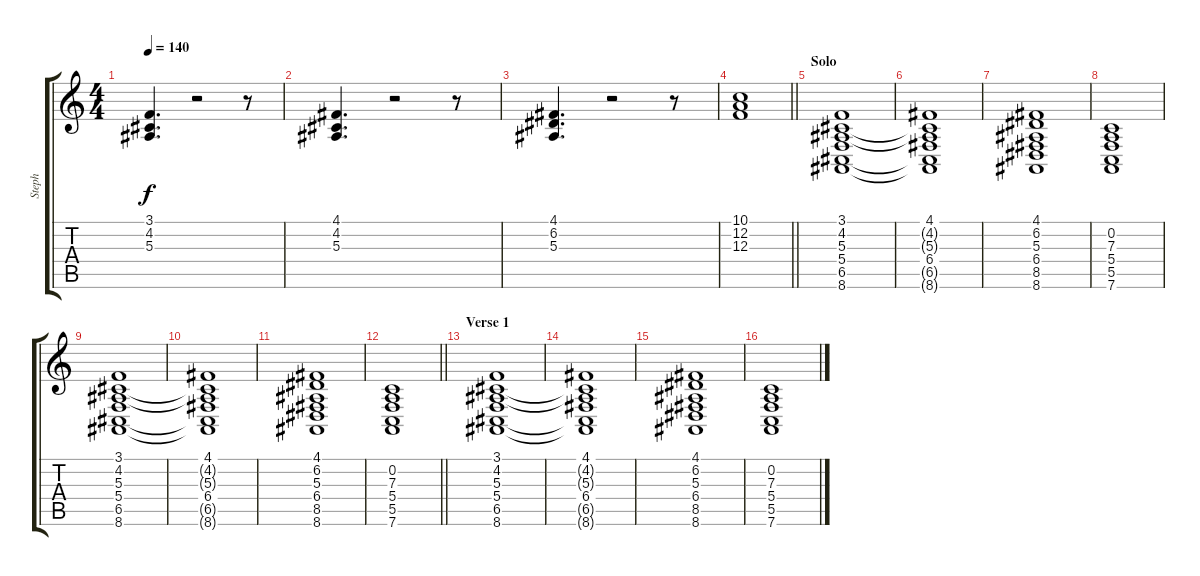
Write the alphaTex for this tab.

\track ("Steph" "Steph") {instrument acousticgrandpiano}
\staff {score tabs}
\tuning (D4 A3 F3 C3 G2 D2) {hide}
\ts (4 4)
\section ("" "")
\tempo 140
\clef g2
\ks c
(3.1 4.2 5.3).4{d dy f} r.2 r.8 |
(4.1 4.2 5.3).4{d} r.2 r.8 |
(4.1 6.2 5.3).4{d} r.2 r.8 |
\barLineRight lightlight
(10.1 12.2 12.3).1 |
\section ("" "Solo")
(3.1 4.2 5.3 5.4 6.5 8.6).1 |
(4.1 4.2{t} 5.3{t} 6.4 6.5{t} 8.6{t}).1 |
(4.1 6.2 5.3 6.4 8.5 8.6).1 |
(0.2 7.3 5.4 5.5 7.6).1 |
(3.1 4.2 5.3 5.4 6.5 8.6).1 |
(4.1 4.2{t} 5.3{t} 6.4 6.5{t} 8.6{t}).1 |
(4.1 6.2 5.3 6.4 8.5 8.6).1 |
\barLineRight lightlight
(0.2 7.3 5.4 5.5 7.6).1 |
\section ("" "Verse 1")
(3.1 4.2 5.3 5.4 6.5 8.6).1 |
(4.1 4.2{t} 5.3{t} 6.4 6.5{t} 8.6{t}).1 |
(4.1 6.2 5.3 6.4 8.5 8.6).1 |
(0.2 7.3 5.4 5.5 7.6).1
